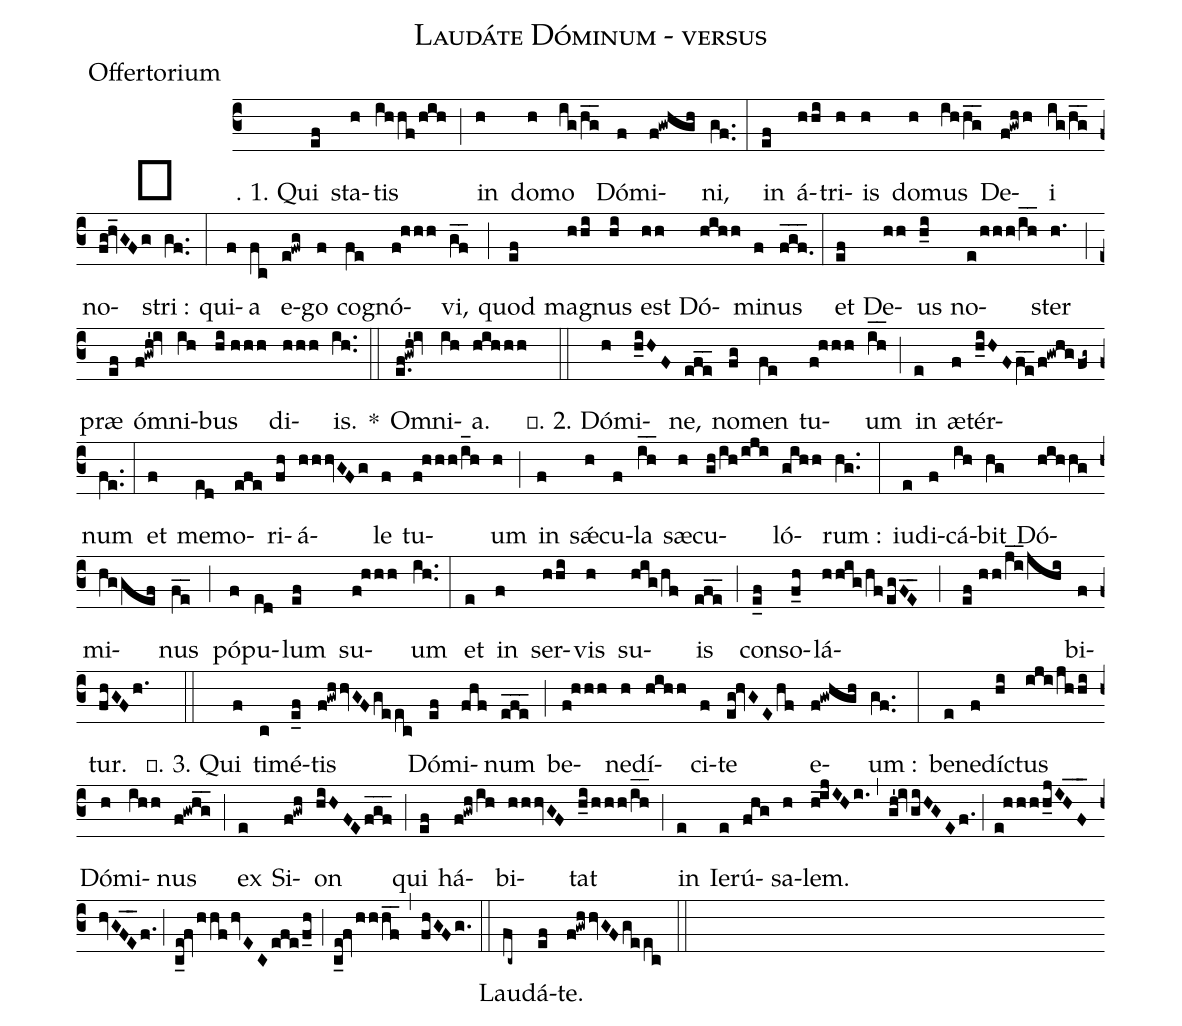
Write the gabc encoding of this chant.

name:Laudáte Dóminum - versus;
office-part:Offertorium;
%%
(c3) ℣. 1. Qu{i}(ef) sta(h)tis(ihhf/hih) (;)
in(h) do(h)mo(ig/hg__) Dó(f)mi(f!gwhgh)ni,(gf..) (:)
in(ef) á(hhi)tri(h)is(h) do(h)mus(ihh_g_) De(f!gwhh)i(ig/hg__) no(fg!hv_GFg)stri :(gf..) (:)
qui(f)a(fc) e(e!fwg)go(f) co(fe)gnó(f!hhh)vi,(gf__) (;)
quod(ef) ma(hhi)gnus(hi) est(hh) Dó(hihh)mi(f)nus(fgf.___) (:)
et(ef) De(hh)us(h_i) no(e/hhh/ih__)ster(h.) (;)
præ(ef) ó(f!gwh'!iv)mni(ih)bus(hi//hhh) di(hhh)is.(ih..) *(::)
O(e.f!gwh'!iv)mni(ih)a.(hihhh) (::)

℣. 2. Dó(h)mi(h_iHF)ne,(ef_e_) no(fg)men(fe) tu(f!hhh)um(i_h_) (;)
in(e) æ(f)tér(h_iHFf_e_/f!gwhg/fg~)num(fe..) (:)
et(f) me(ed)mo(efe)ri(fh)á(hhhvGFg)le(f) tu(f!hhh/i_h)um(h) (;)
in(f) sǽ(h)cu(f)la(ih__) sæ(h)cu(gh/ih/iji)ló(gihh)rum :(hg..) (:)
iu(e)di(f)cá(ih)bit(hg) Dó(hihhg)mi(hggef)nus(fe__) (;)
pó(f)pu(ed)lum(ef) su(f!hhh)um(ih..) (:)
et(e) in(f) ser(hhi)vis(h) su(hig/hf)is(ef_e_) (;)
con(e_f)so(f_h)lá(hhig/hf/egF_E_;ef//hh/ji__/jhi)bi(f)tur.(fhGFh.) (::)

℣. 3. Qui(f) ti(c)mé(e_f)tis(f!gwhhvGFgeec) Dó(ef)mi(fhf)num(efe___) (;)
be(f!hhh)ne(h)dí(hihh)ci(f)te(eg!hvGEhf) e(f!gwhgh)um :(gf..) (:)
be(e)ne(f)dí(hi)ctus(iji/jhhi) Dó(h)mi(ihh)nus(f!gwh_g_) (;)
ex(e) Si(f!gwh)on(hiHFEf_g_f_) (;)
qui(ef) há(f!gwh/ih)bi(hhhvGF)tat(h_i/hhh/ih__) (;)
in(e) Ie(e)rú(fhg)sa(h)lem.(h_!ijIHi.,gh'!iv/giHGEf.;e!hhhh_jIH_F_hvGF_E_f.;c_e!fvhhf/hvECefe/f_h;c_e!fvhhh_f_,fhGFg.) (::)
Lau(fc~)dá(ef)te.(f!gwhhvGFgeec) (::)
